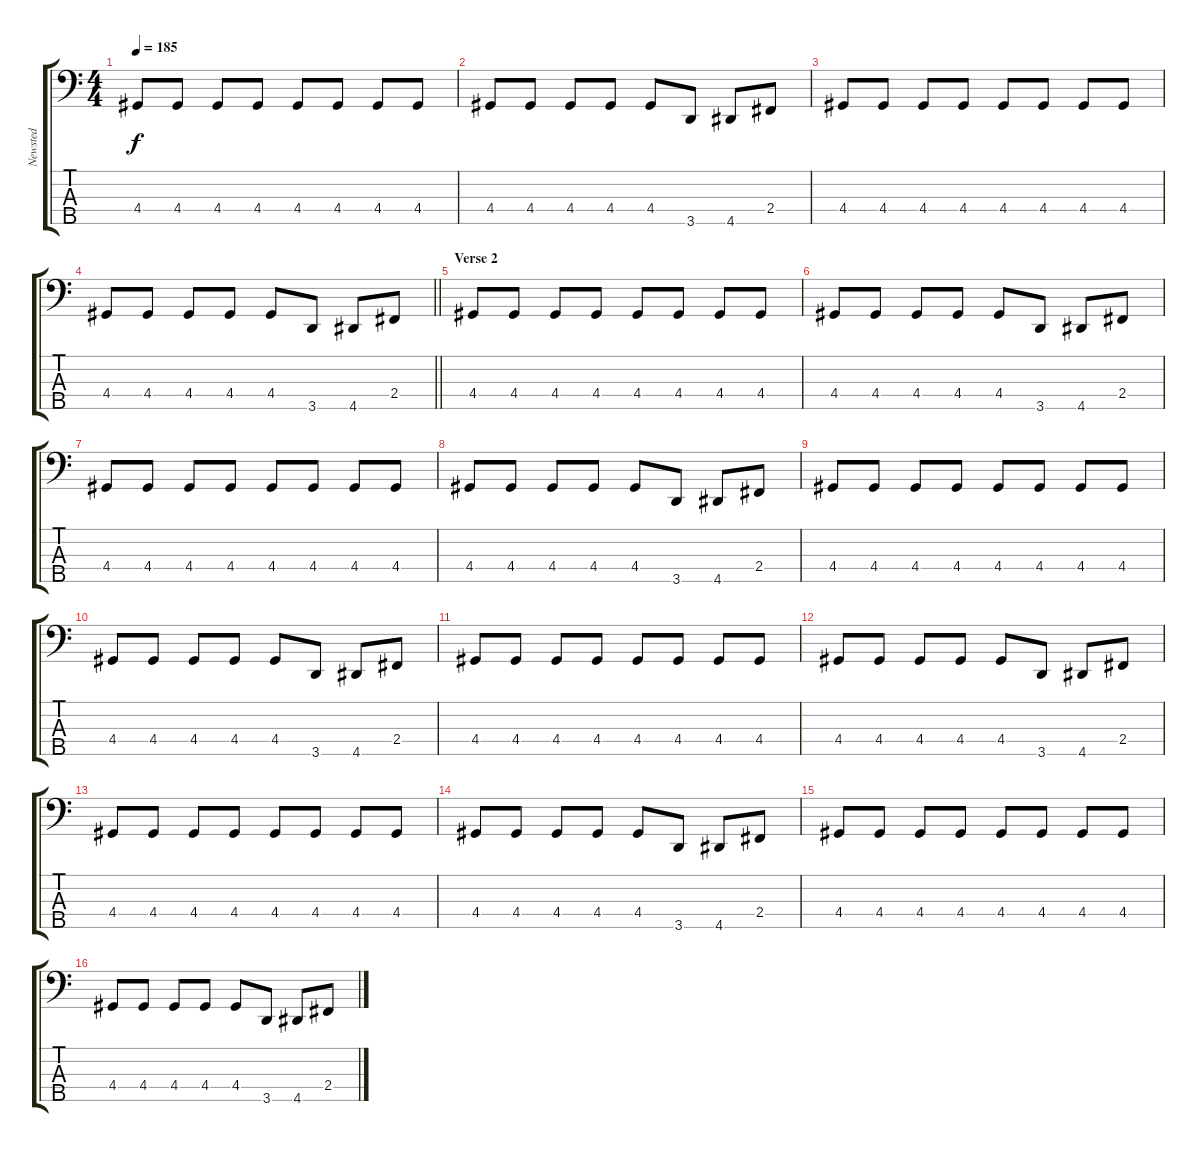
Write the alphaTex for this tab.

\track ("Newsted" "Newsted") {instrument fretlessbass}
\staff {score tabs}
\tuning (G2 D2 A1 E1 B0) {hide}
\ts (4 4)
\tempo 185
\clef f4
\ks c
4.4.8{dy f} 4.4.8 4.4.8 4.4.8 4.4.8 4.4.8 4.4.8 4.4.8 |
4.4.8 4.4.8 4.4.8 4.4.8 4.4.8 3.5.8 4.5.8 2.4.8 |
4.4.8 4.4.8 4.4.8 4.4.8 4.4.8 4.4.8 4.4.8 4.4.8 |
\barLineRight lightlight
4.4.8 4.4.8 4.4.8 4.4.8 4.4.8 3.5.8 4.5.8 2.4.8 |
\section ("" "Verse 2")
4.4.8 4.4.8 4.4.8 4.4.8 4.4.8 4.4.8 4.4.8 4.4.8 |
4.4.8 4.4.8 4.4.8 4.4.8 4.4.8 3.5.8 4.5.8 2.4.8 |
4.4.8 4.4.8 4.4.8 4.4.8 4.4.8 4.4.8 4.4.8 4.4.8 |
4.4.8 4.4.8 4.4.8 4.4.8 4.4.8 3.5.8 4.5.8 2.4.8 |
4.4.8 4.4.8 4.4.8 4.4.8 4.4.8 4.4.8 4.4.8 4.4.8 |
4.4.8 4.4.8 4.4.8 4.4.8 4.4.8 3.5.8 4.5.8 2.4.8 |
4.4.8 4.4.8 4.4.8 4.4.8 4.4.8 4.4.8 4.4.8 4.4.8 |
4.4.8 4.4.8 4.4.8 4.4.8 4.4.8 3.5.8 4.5.8 2.4.8 |
4.4.8 4.4.8 4.4.8 4.4.8 4.4.8 4.4.8 4.4.8 4.4.8 |
4.4.8 4.4.8 4.4.8 4.4.8 4.4.8 3.5.8 4.5.8 2.4.8 |
4.4.8 4.4.8 4.4.8 4.4.8 4.4.8 4.4.8 4.4.8 4.4.8 |
4.4.8 4.4.8 4.4.8 4.4.8 4.4.8 3.5.8 4.5.8 2.4.8
